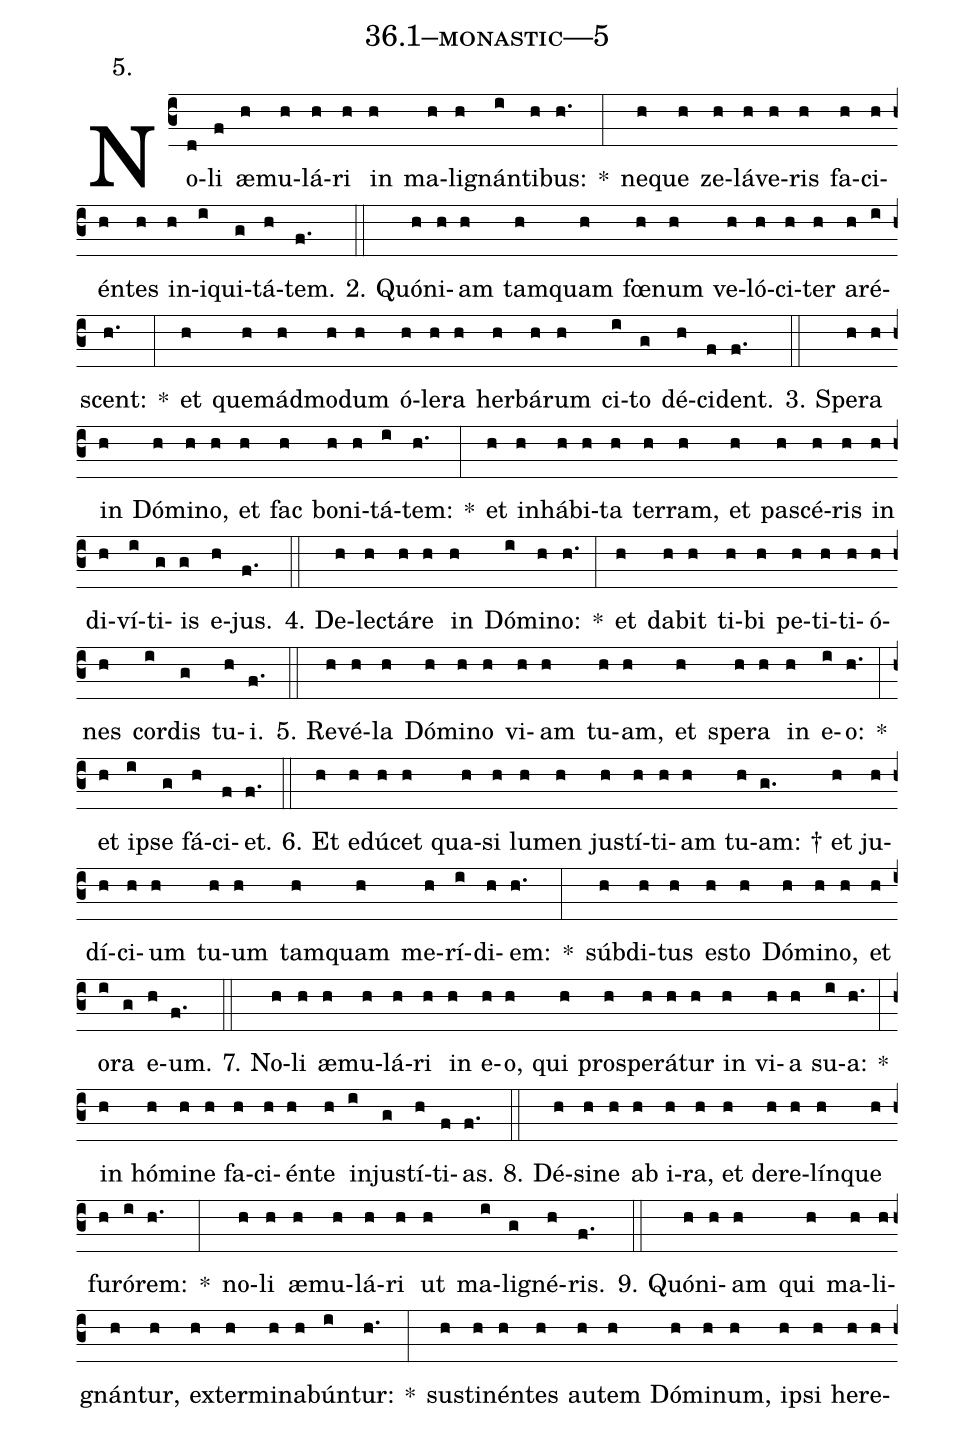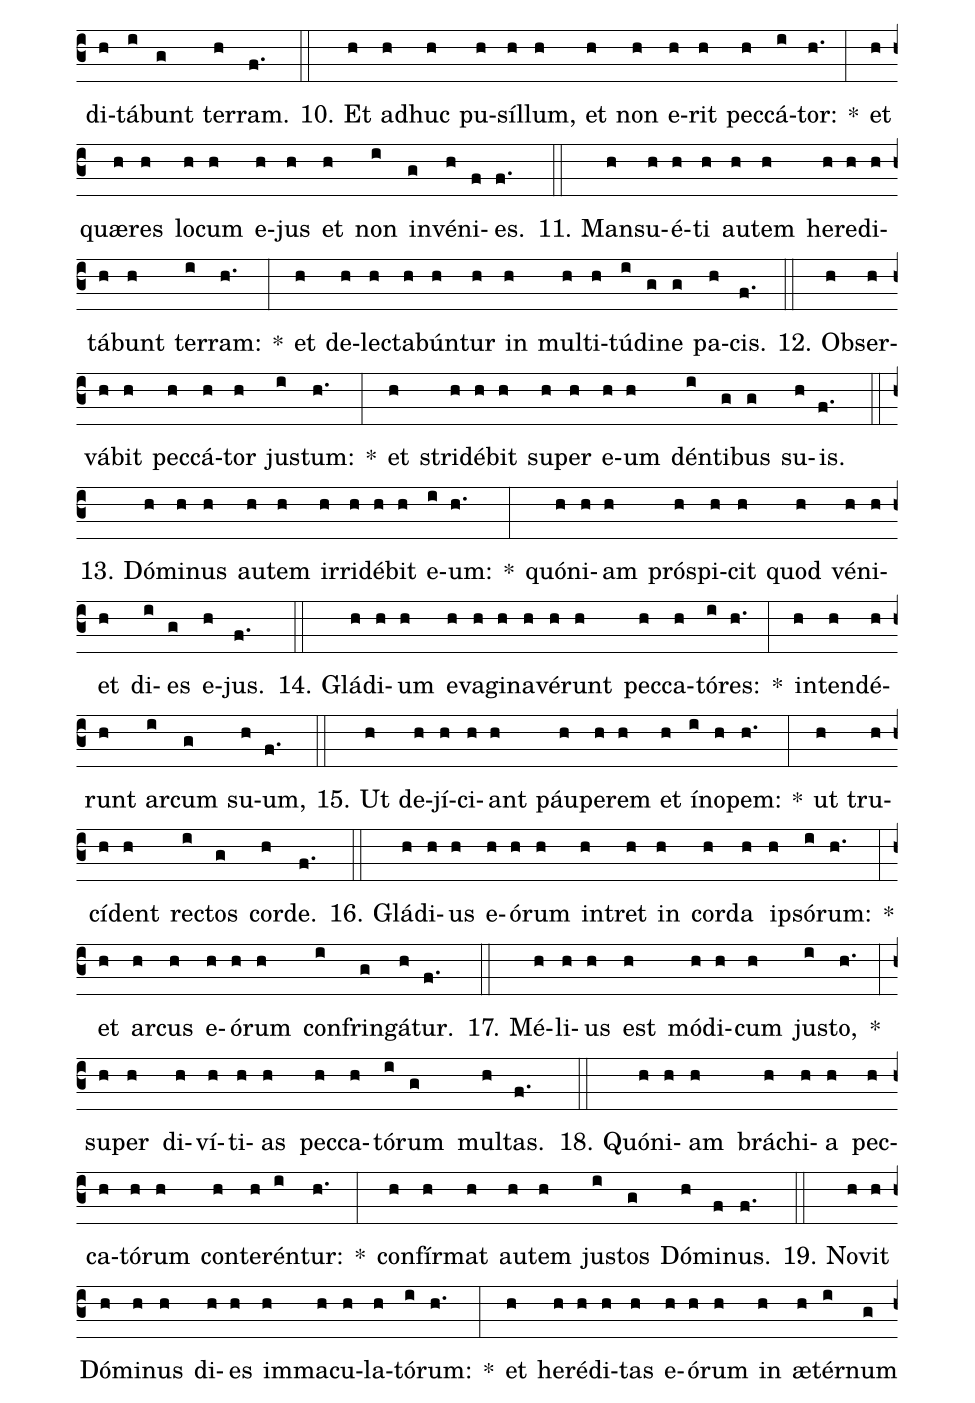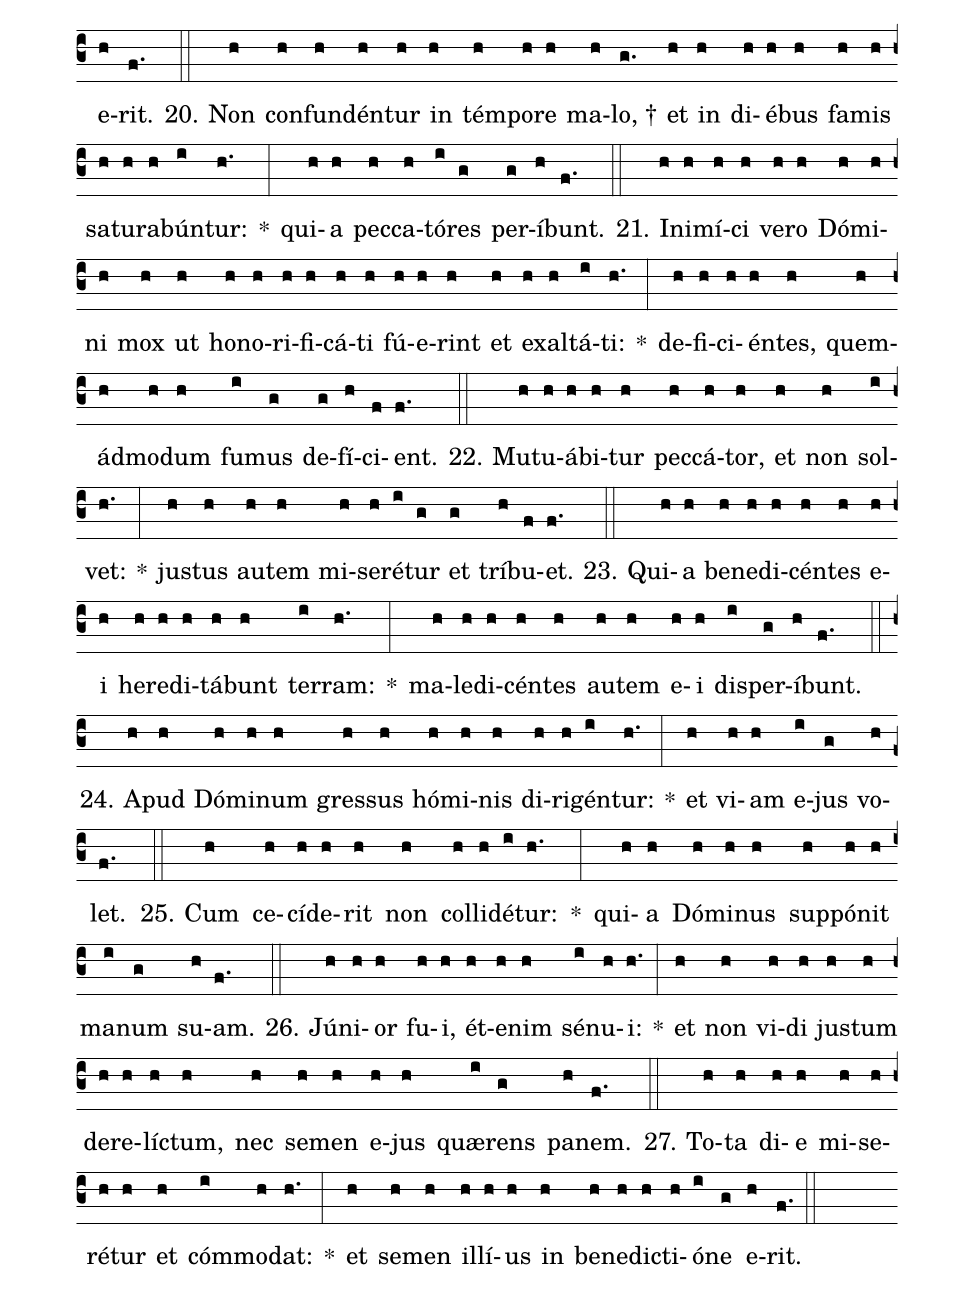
name: 36.1--monastic---5;
annotation: 5.;
%%
(c3)No(d)li(f) æ(h)mu(h)lá(h)ri(h) in(h) ma(h)li(h)gnán(i)ti(h)bus:(h.) *(:) ne(h)que(h) ze(h)lá(h)ve(h)ris(h) fa(h)ci(h)én(h)tes(h) in(h)i(i)qui(g)tá(h)tem.(f.) (::)
2. Quón(h)i(h)am(h) tam(h)quam(h) fœ(h)num(h) ve(h)ló(h)ci(h)ter(h) a(h)ré(i)scent:(h.) *(:) et(h) quem(h)ád(h)mo(h)dum(h) ó(h)le(h)ra(h) her(h)bá(h)rum(h) ci(i)to(g) dé(h)ci(f)dent.(f.) (::)
3. Spe(h)ra(h) in(h) Dó(h)mi(h)no,(h) et(h) fac(h) bo(h)ni(h)tá(i)tem:(h.) *(:) et(h) in(h)há(h)bi(h)ta(h) ter(h)ram,(h) et(h) pa(h)scé(h)ris(h) in(h) di(h)ví(i)ti(g)is(g) e(h)jus.(f.) (::)
4. De(h)lec(h)tá(h)re(h) in(h) Dó(i)mi(h)no:(h.) *(:) et(h) da(h)bit(h) ti(h)bi(h) pe(h)ti(h)ti(h)ó(h)nes(h) cor(i)dis(g) tu(h)i.(f.) (::)
5. Re(h)vé(h)la(h) Dó(h)mi(h)no(h) vi(h)am(h) tu(h)am,(h) et(h) spe(h)ra(h) in(h) e(i)o:(h.) *(:) et(h) ip(i)se(g) fá(h)ci(f)et.(f.) (::)
6. Et(h) e(h)dú(h)cet(h) qua(h)si(h) lu(h)men(h) jus(h)tí(h)ti(h)am(h) tu(h)am: †(g.) et(h) ju(h)dí(h)ci(h)um(h) tu(h)um(h) tam(h)quam(h) me(h)rí(i)di(h)em:(h.) *(:) súb(h)di(h)tus(h) es(h)to(h) Dó(h)mi(h)no,(h) et(h) o(i)ra(g) e(h)um.(f.) (::)
7. No(h)li(h) æ(h)mu(h)lá(h)ri(h) in(h) e(h)o,(h) qui(h) pro(h)spe(h)rá(h)tur(h) in(h) vi(h)a(h) su(i)a:(h.) *(:) in(h) hó(h)mi(h)ne(h) fa(h)ci(h)én(h)te(h) in(i)jus(g)tí(h)ti(f)as.(f.) (::)
8. Dé(h)si(h)ne(h) ab(h) i(h)ra,(h) et(h) de(h)re(h)lín(h)que(h) fu(h)ró(i)rem:(h.) *(:) no(h)li(h) æ(h)mu(h)lá(h)ri(h) ut(h) ma(i)li(g)gné(h)ris.(f.) (::)
9. Quón(h)i(h)am(h) qui(h) ma(h)li(h)gnán(h)tur,(h) ex(h)ter(h)mi(h)na(h)bún(i)tur:(h.) *(:) sus(h)ti(h)nén(h)tes(h) au(h)tem(h) Dó(h)mi(h)num,(h) ip(h)si(h) he(h)re(h)di(h)tá(i)bunt(g) ter(h)ram.(f.) (::)
10. Et(h) ad(h)huc(h) pu(h)síl(h)lum,(h) et(h) non(h) e(h)rit(h) pec(h)cá(i)tor:(h.) *(:) et(h) quæ(h)res(h) lo(h)cum(h) e(h)jus(h) et(h) non(i) in(g)vé(h)ni(f)es.(f.) (::)
11. Man(h)su(h)é(h)ti(h) au(h)tem(h) he(h)re(h)di(h)tá(h)bunt(h) ter(i)ram:(h.) *(:) et(h) de(h)lec(h)ta(h)bún(h)tur(h) in(h) mul(h)ti(h)tú(i)di(g)ne(g) pa(h)cis.(f.) (::)
12. Ob(h)ser(h)vá(h)bit(h) pec(h)cá(h)tor(h) jus(i)tum:(h.) *(:) et(h) stri(h)dé(h)bit(h) su(h)per(h) e(h)um(h) dén(i)ti(g)bus(g) su(h)is.(f.) (::)
13. Dó(h)mi(h)nus(h) au(h)tem(h) ir(h)ri(h)dé(h)bit(h) e(i)um:(h.) *(:) quón(h)i(h)am(h) pró(h)spi(h)cit(h) quod(h) vé(h)ni(h)et(h) di(i)es(g) e(h)jus.(f.) (::)
14. Glá(h)di(h)um(h) e(h)va(h)gi(h)na(h)vé(h)runt(h) pec(h)ca(h)tó(i)res:(h.) *(:) in(h)ten(h)dé(h)runt(h) ar(i)cum(g) su(h)um,(f.) (::)
15. Ut(h) de(h)jí(h)ci(h)ant(h) páu(h)pe(h)rem(h) et(h) ín(i)o(h)pem:(h.) *(:) ut(h) tru(h)cí(h)dent(h) rec(i)tos(g) cor(h)de.(f.) (::)
16. Glá(h)di(h)us(h) e(h)ó(h)rum(h) in(h)tret(h) in(h) cor(h)da(h) ip(h)só(i)rum:(h.) *(:) et(h) ar(h)cus(h) e(h)ó(h)rum(h) con(i)frin(g)gá(h)tur.(f.) (::)
17. Mé(h)li(h)us(h) est(h) mó(h)di(h)cum(h) jus(i)to,(h.) *(:) su(h)per(h) di(h)ví(h)ti(h)as(h) pec(h)ca(h)tó(i)rum(g) mul(h)tas.(f.) (::)
18. Quón(h)i(h)am(h) brá(h)chi(h)a(h) pec(h)ca(h)tó(h)rum(h) con(h)te(h)rén(i)tur:(h.) *(:) con(h)fír(h)mat(h) au(h)tem(h) jus(i)tos(g) Dó(h)mi(f)nus.(f.) (::)
19. No(h)vit(h) Dó(h)mi(h)nus(h) di(h)es(h) im(h)ma(h)cu(h)la(h)tó(i)rum:(h.) *(:) et(h) he(h)ré(h)di(h)tas(h) e(h)ó(h)rum(h) in(h) æ(h)tér(i)num(g) e(h)rit.(f.) (::)
20. Non(h) con(h)fun(h)dén(h)tur(h) in(h) tém(h)po(h)re(h) ma(h)lo, †(g.) et(h) in(h) di(h)é(h)bus(h) fa(h)mis(h) sa(h)tu(h)ra(h)bún(i)tur:(h.) *(:) qui(h)a(h) pec(h)ca(h)tó(i)res(g) per(g)í(h)bunt.(f.) (::)
21. In(h)i(h)mí(h)ci(h) ve(h)ro(h) Dó(h)mi(h)ni(h) mox(h) ut(h) ho(h)no(h)ri(h)fi(h)cá(h)ti(h) fú(h)e(h)rint(h) et(h) ex(h)al(h)tá(i)ti:(h.) *(:) de(h)fi(h)ci(h)én(h)tes,(h) quem(h)ád(h)mo(h)dum(h) fu(i)mus(g) de(g)fí(h)ci(f)ent.(f.) (::)
22. Mu(h)tu(h)á(h)bi(h)tur(h) pec(h)cá(h)tor,(h) et(h) non(h) sol(i)vet:(h.) *(:) jus(h)tus(h) au(h)tem(h) mi(h)se(h)ré(i)tur(g) et(g) trí(h)bu(f)et.(f.) (::)
23. Qui(h)a(h) be(h)ne(h)di(h)cén(h)tes(h) e(h)i(h) he(h)re(h)di(h)tá(h)bunt(h) ter(i)ram:(h.) *(:) ma(h)le(h)di(h)cén(h)tes(h) au(h)tem(h) e(h)i(h) dis(i)per(g)í(h)bunt.(f.) (::)
24. A(h)pud(h) Dó(h)mi(h)num(h) gres(h)sus(h) hó(h)mi(h)nis(h) di(h)ri(h)gén(i)tur:(h.) *(:) et(h) vi(h)am(h) e(i)jus(g) vo(h)let.(f.) (::)
25. Cum(h) ce(h)cí(h)de(h)rit(h) non(h) col(h)li(h)dé(i)tur:(h.) *(:) qui(h)a(h) Dó(h)mi(h)nus(h) sup(h)pó(h)nit(h) ma(i)num(g) su(h)am.(f.) (::)
26. Jú(h)ni(h)or(h) fu(h)i,(h) ét(h)e(h)nim(h) sé(i)nu(h)i:(h.) *(:) et(h) non(h) vi(h)di(h) jus(h)tum(h) de(h)re(h)líc(h)tum,(h) nec(h) se(h)men(h) e(h)jus(h) quæ(i)rens(g) pa(h)nem.(f.) (::)
27. To(h)ta(h) di(h)e(h) mi(h)se(h)ré(h)tur(h) et(h) cóm(i)mo(h)dat:(h.) *(:) et(h) se(h)men(h) il(h)lí(h)us(h) in(h) be(h)ne(h)dic(h)ti(h)ó(i)ne(g) e(h)rit.(f.) (::)
